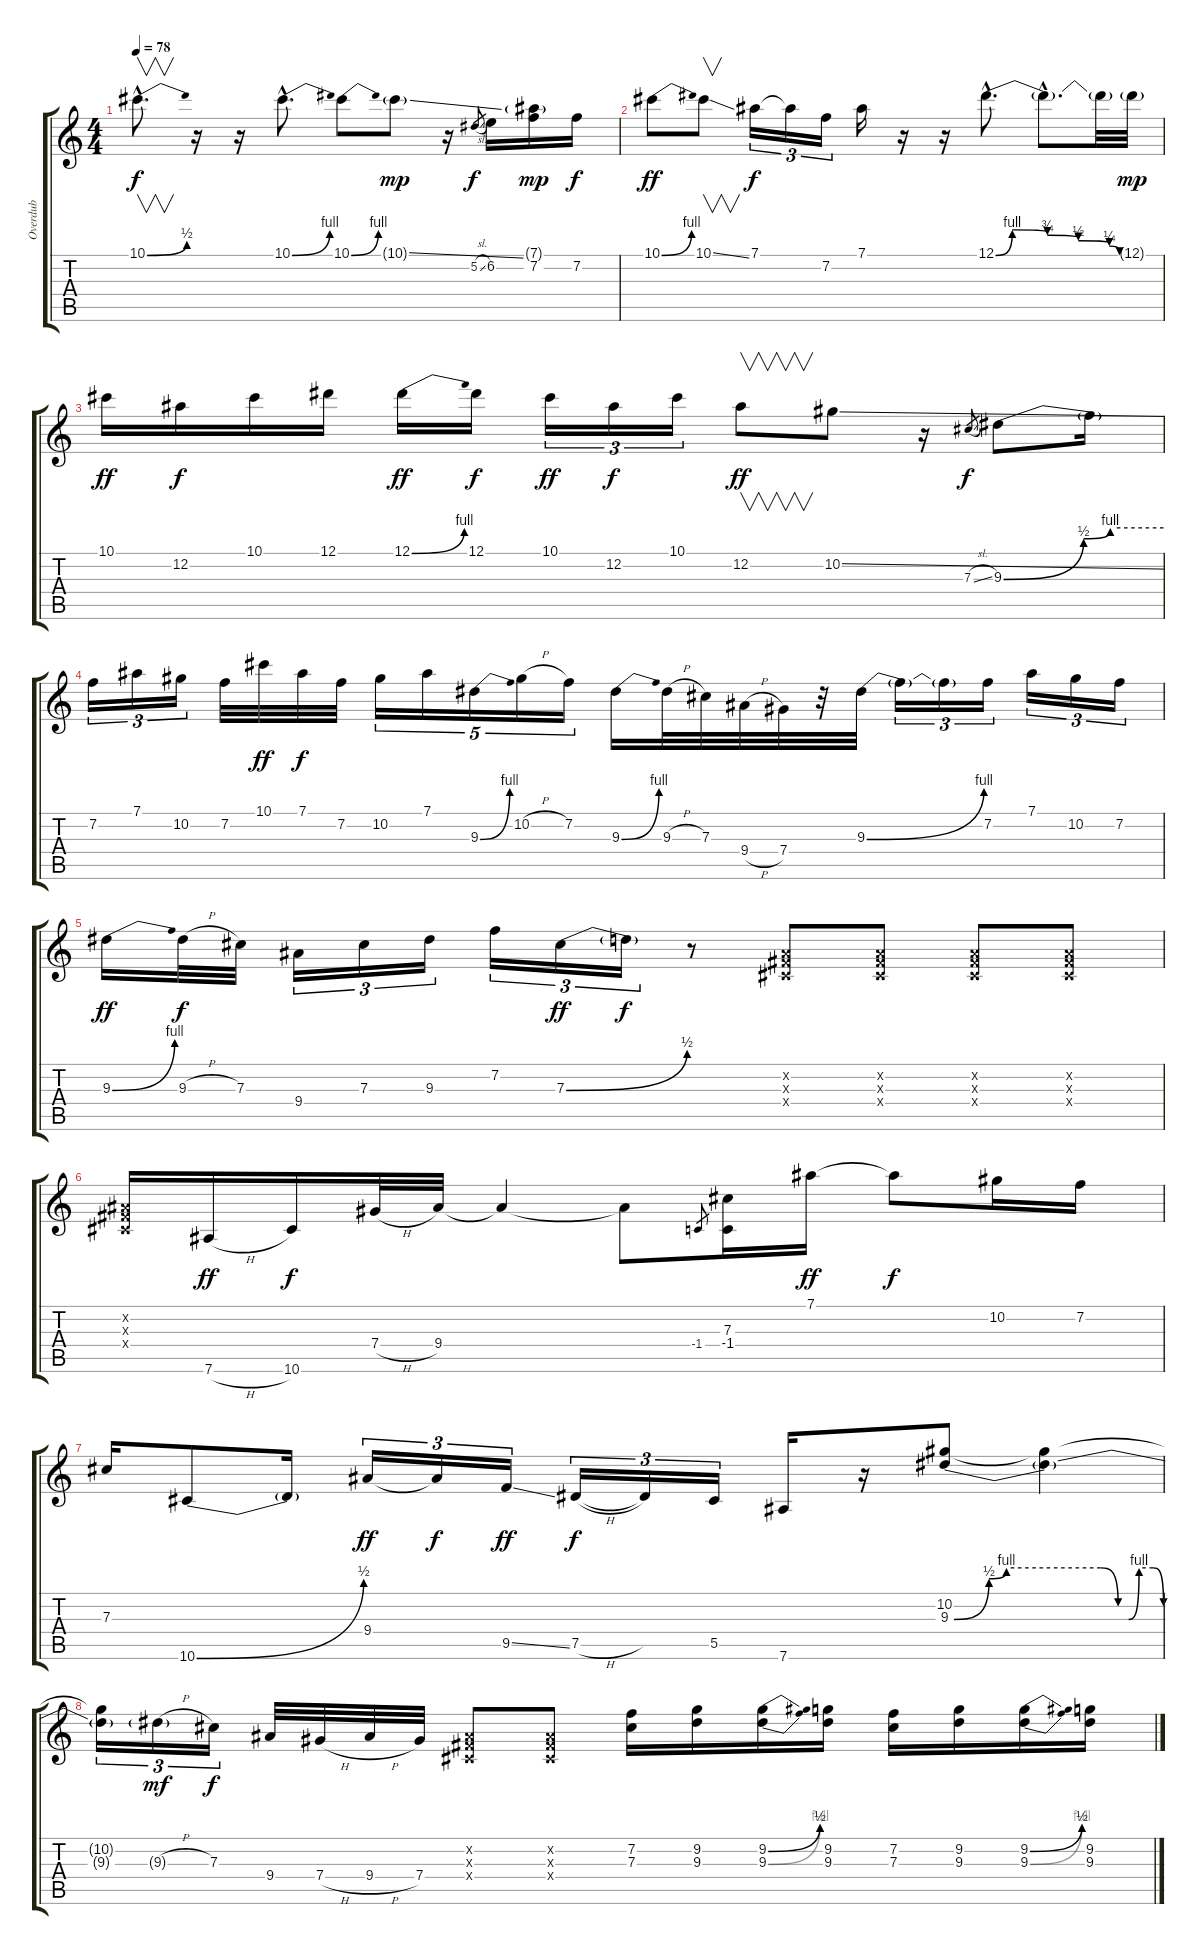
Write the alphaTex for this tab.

\track ("Overdub" "Overdub") {instrument fretlessbass}
\staff {score tabs}
\tuning (Eb4 Bb3 Gb3 Db3 Ab2 Eb2) {hide}
\ts (4 4)
\tempo 78
\clef g2
\ks c
10.1{be (bend 0 0 60 2) hac}.8{v d dy f} r.16 r.16 10.1{be (bend 0 0 60 4) hac}.8{d} 10.1{be (bend 0 0 60 4)}.8 10.1{ss g}.8{dy mp} r.16 5.2{sl}.8{gr dy f} 6.2.16 (7.1{g} 7.2).16{dy mp} 7.2.16{dy f} |
10.1{be (bend 0 0 60 4)}.8{dy ff} 10.1{ss}.8{v} 7.1.16{tu (3 2) dy f} 7.1{t}.16{tu (3 2)} 7.2.16{tu (3 2)} 7.1.16 r.16 r.16 12.1{be (custom 0 0 8 4 25 3 40 2 55 1 60 0) hac}.8{d} 12.1{hac t}.8{d} 12.1{t}.32 12.1{g}.32{dy mp} |
10.1.16{dy ff} 12.2.16{dy f} 10.1.16 12.1.16 12.1{be (bend 0 0 60 4)}.16{dy ff} 12.1.16{dy f} 10.1.16{tu (3 2) dy ff} 12.2.16{tu (3 2) dy f} 10.1.16{tu (3 2)} 12.2.8{v dy ff} 10.2{ss}.8 r.16 7.3{sl}.8{gr dy f} 9.3{be (custom 0 0 30 2 40 4 60 4)}.8 9.3{t}.16 |
7.2.16{tu (3 2)} 7.1.16{tu (3 2)} 10.2.16{tu (3 2)} 7.2.32 10.1.32{dy ff} 7.1.32{dy f} 7.2.32 10.2.16{tu (5 4)} 7.1.16{tu (5 4)} 9.3{be (bend 0 0 60 4)}.16{tu (5 4)} 10.2{h}.16{tu (5 4)} 7.2.16{tu (5 4)} 9.3{be (bend 0 0 60 4)}.16 9.3{h}.32 7.3.32 9.4{h}.32 7.4.32 r.32 9.3{be (bend 0 0 60 4)}.32 9.3{t}.16{tu (3 2)} 9.3{t}.16{tu (3 2)} 7.2.16{tu (3 2)} 7.1.16{tu (3 2)} 10.2.16{tu (3 2)} 7.2.16{tu (3 2)} |
9.3{be (bend 0 0 60 4)}.16{dy ff} 9.3{h}.32{dy f} 7.3.32 9.4.16{tu (3 2)} 7.3.16{tu (3 2)} 9.3.16{tu (3 2)} 7.2.16{tu (3 2)} 7.3{be (bend 0 0 60 2)}.16{tu (3 2) dy ff} 7.3{t}.16{tu (3 2) dy f} r.8 (0.2{x} 0.3{x} 0.4{x}).8 (0.2{x} 0.3{x} 0.4{x}).8 (0.2{x} 0.3{x} 0.4{x}).8 (0.2{x} 0.3{x} 0.4{x}).8 |
(0.2{x} 0.3{x} 0.4{x}).16 7.6{h}.16{dy ff} 10.6.16{dy f} 7.4{h}.32 9.4.32 9.4{t}.4 9.4{t}.8 -1.4.8{gr} (7.3 -1.4).16 7.1.16{dy ff} 7.1{t}.8{dy f} 10.2.16 7.2.16 |
7.3.16 10.6{be (bend 0 0 60 2)}.8 10.6{t}.16 9.4.16{tu (3 2) dy ff} 9.4{t}.16{tu (3 2) dy f} 9.5{ss}.16{tu (3 2) dy ff} 7.5{h}.16{tu (3 2) dy f} 7.5{t}.16{tu (3 2)} 5.5.16{tu (3 2)} 7.6.16 r.16 (10.2 9.3{be (custom 0 0 10 2 15 4 42 4 47 0 50 0 53 4 57 4 60 0)}).8 (10.2{t} 9.3{t}).4 |
(10.2{t} 9.3{t}).16{tu (3 2)} 9.3{h g}.16{tu (3 2) dy mf} 7.3.16{tu (3 2) dy f} 9.4.32 7.4{h}.32 9.4{h}.32 7.4.32 (0.2{x} 0.3{x} 0.4{x}).8 (0.2{x} 0.3{x} 0.4{x}).8 (7.2 7.3).16 (9.2 9.3).16 (9.2{be (bend 0 0 60 2)} 9.3{be (bend 0 0 60 4)}).16 (9.2 9.3).16 (7.2 7.3).16 (9.2 9.3).16 (9.2{be (bend 0 0 60 2)} 9.3{be (bend 0 0 60 4)}).16 (9.2 9.3).16
